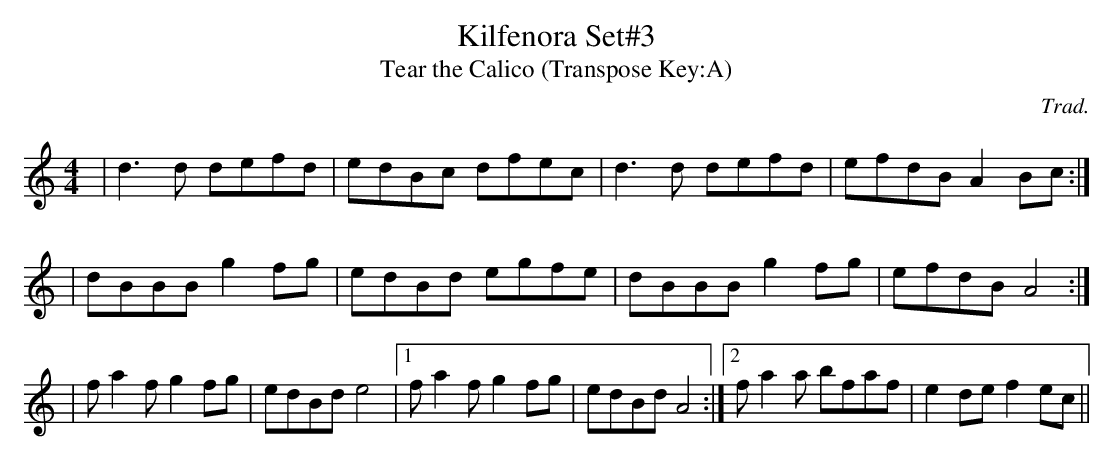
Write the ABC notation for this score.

X:1
T:Kilfenora Set#3
T:Tear the Calico (Transpose Key:A)
C:Trad.
M:4/4
L:1/8
K:d
|d3d defd | edBc dfec |d3d defd| efdB A2Bc:|
|dBBB g2fg|edBd egfe|dBBB g2fg|efdB A4:|
|fa2f g2fg|edBd e4|1 fa2f g2fg|edBd A4:|2 fa2a bfaf|e2de f2ec||
